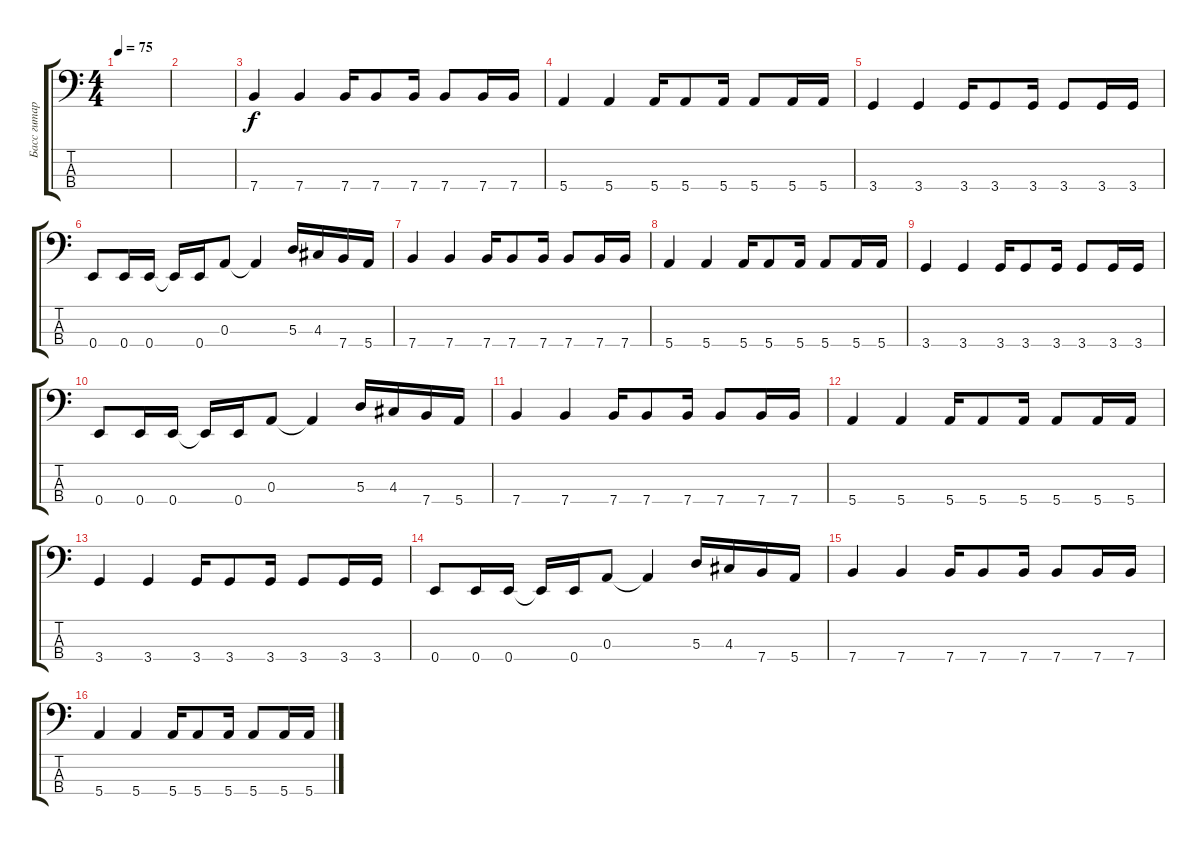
\track ("Басс гитара" "Басс гитар") {instrument electricbasspick}
\staff {score tabs}
\tuning (G2 D2 A1 E1) {hide}
\ts (4 4)
\tempo 75
\clef f4
\ks c
|
|
7.4.4 7.4.4 7.4.16 7.4.8 7.4.16 7.4.8 7.4.16 7.4.16 |
5.4.4 5.4.4 5.4.16 5.4.8 5.4.16 5.4.8 5.4.16 5.4.16 |
3.4.4 3.4.4 3.4.16 3.4.8 3.4.16 3.4.8 3.4.16 3.4.16 |
0.4.8 0.4.16 0.4.16 0.4{t}.16 0.4.16 0.3.8 0.3{t}.4 5.3.16 4.3.16 7.4.16 5.4.16 |
7.4.4 7.4.4 7.4.16 7.4.8 7.4.16 7.4.8 7.4.16 7.4.16 |
5.4.4 5.4.4 5.4.16 5.4.8 5.4.16 5.4.8 5.4.16 5.4.16 |
3.4.4 3.4.4 3.4.16 3.4.8 3.4.16 3.4.8 3.4.16 3.4.16 |
0.4.8 0.4.16 0.4.16 0.4{t}.16 0.4.16 0.3.8 0.3{t}.4 5.3.16 4.3.16 7.4.16 5.4.16 |
7.4.4 7.4.4 7.4.16 7.4.8 7.4.16 7.4.8 7.4.16 7.4.16 |
5.4.4 5.4.4 5.4.16 5.4.8 5.4.16 5.4.8 5.4.16 5.4.16 |
3.4.4 3.4.4 3.4.16 3.4.8 3.4.16 3.4.8 3.4.16 3.4.16 |
0.4.8 0.4.16 0.4.16 0.4{t}.16 0.4.16 0.3.8 0.3{t}.4 5.3.16 4.3.16 7.4.16 5.4.16 |
7.4.4 7.4.4 7.4.16 7.4.8 7.4.16 7.4.8 7.4.16 7.4.16 |
5.4.4 5.4.4 5.4.16 5.4.8 5.4.16 5.4.8 5.4.16 5.4.16
